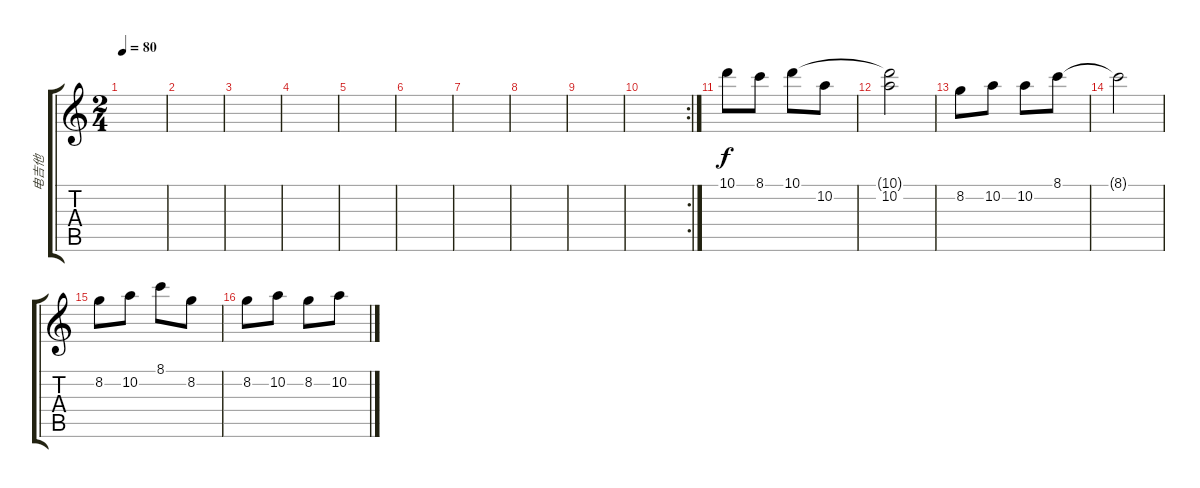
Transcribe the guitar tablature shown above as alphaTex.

\track ("电吉他" "电吉他") {instrument overdrivenguitar}
\staff {score tabs}
\tuning (E4 B3 G3 D3 A2 E2) {hide}
\ts (2 4)
\tempo 80
\clef g2
\ks c
|
|
|
|
|
|
|
|
|
\rc 2
|
10.1.8 8.1.8 10.1.8 10.2.8 |
(10.1{t} 10.2).2 |
8.2.8 10.2.8 10.2.8 8.1.8 |
8.1{t}.2 |
8.2.8 10.2.8 8.1.8 8.2.8 |
8.2.8 10.2.8 8.2.8 10.2.8
